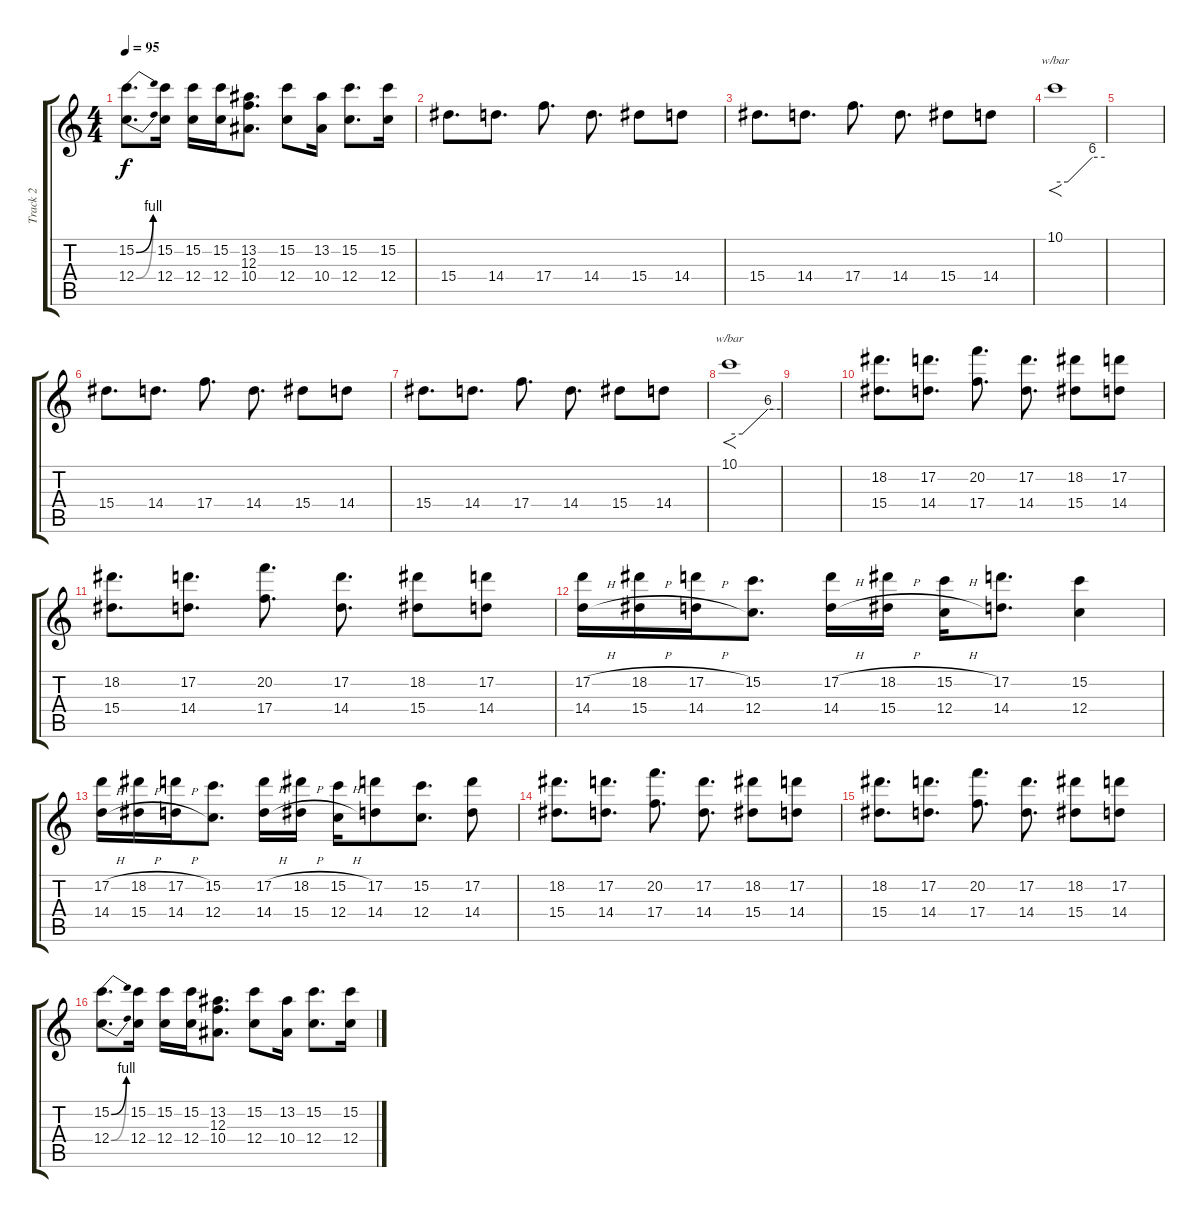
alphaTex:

\track ("Track 2" "Track 2") {instrument distortionguitar}
\staff {score tabs}
\tuning (D4 A3 F3 C3 G2 C2) {hide}
\ts (4 4)
\tempo 95
\clef g2
\ks c
(15.2{be (bend 0 0 60 4)} 12.4{be (bend 0 0 60 4)}).8{d dy f} (15.2 12.4).16 (15.2 12.4).16 (15.2 12.4).16 (13.2 12.3 10.4).8{d} (15.2 12.4).8 (13.2 10.4).16 (15.2 12.4).8{d} (15.2 12.4).16 |
15.4.8{d} 14.4.8{d} 17.4.8{d} 14.4.8{d} 15.4.8 14.4.8 |
15.4.8{d} 14.4.8{d} 17.4.8{d} 14.4.8{d} 15.4.8 14.4.8 |
10.1.1{f tbe (custom default 0 0 15 0 45 24 60 24)} |
|
15.4.8{d} 14.4.8{d} 17.4.8{d} 14.4.8{d} 15.4.8 14.4.8 |
15.4.8{d} 14.4.8{d} 17.4.8{d} 14.4.8{d} 15.4.8 14.4.8 |
10.1.1{f tbe (custom default 0 0 15 0 45 24 60 24)} |
|
(18.2 15.4).8{d} (17.2 14.4).8{d} (20.2 17.4).8{d} (17.2 14.4).8{d} (18.2 15.4).8 (17.2 14.4).8 |
(18.2 15.4).8{d} (17.2 14.4).8{d} (20.2 17.4).8{d} (17.2 14.4).8{d} (18.2 15.4).8 (17.2 14.4).8 |
(17.2{h} 14.4{h}).16 (18.2{h} 15.4{h}).16 (17.2{h} 14.4{h}).16 (15.2 12.4).8{d} (17.2{h} 14.4{h}).16 (18.2{h} 15.4{h}).16 (15.2{h} 12.4{h}).16 (17.2 14.4).8{d} (15.2 12.4).4 |
(17.2{h} 14.4{h}).16 (18.2{h} 15.4{h}).16 (17.2{h} 14.4{h}).16 (15.2 12.4).8{d} (17.2{h} 14.4{h}).16 (18.2{h} 15.4{h}).16 (15.2{h} 12.4{h}).16 (17.2 14.4).8 (15.2 12.4).8{d} (17.2 14.4).8 |
(18.2 15.4).8{d} (17.2 14.4).8{d} (20.2 17.4).8{d} (17.2 14.4).8{d} (18.2 15.4).8 (17.2 14.4).8 |
(18.2 15.4).8{d} (17.2 14.4).8{d} (20.2 17.4).8{d} (17.2 14.4).8{d} (18.2 15.4).8 (17.2 14.4).8 |
(15.2{be (bend 0 0 60 4)} 12.4{be (bend 0 0 60 4)}).8{d} (15.2 12.4).16 (15.2 12.4).16 (15.2 12.4).16 (13.2 12.3 10.4).8{d} (15.2 12.4).8 (13.2 10.4).16 (15.2 12.4).8{d} (15.2 12.4).16
